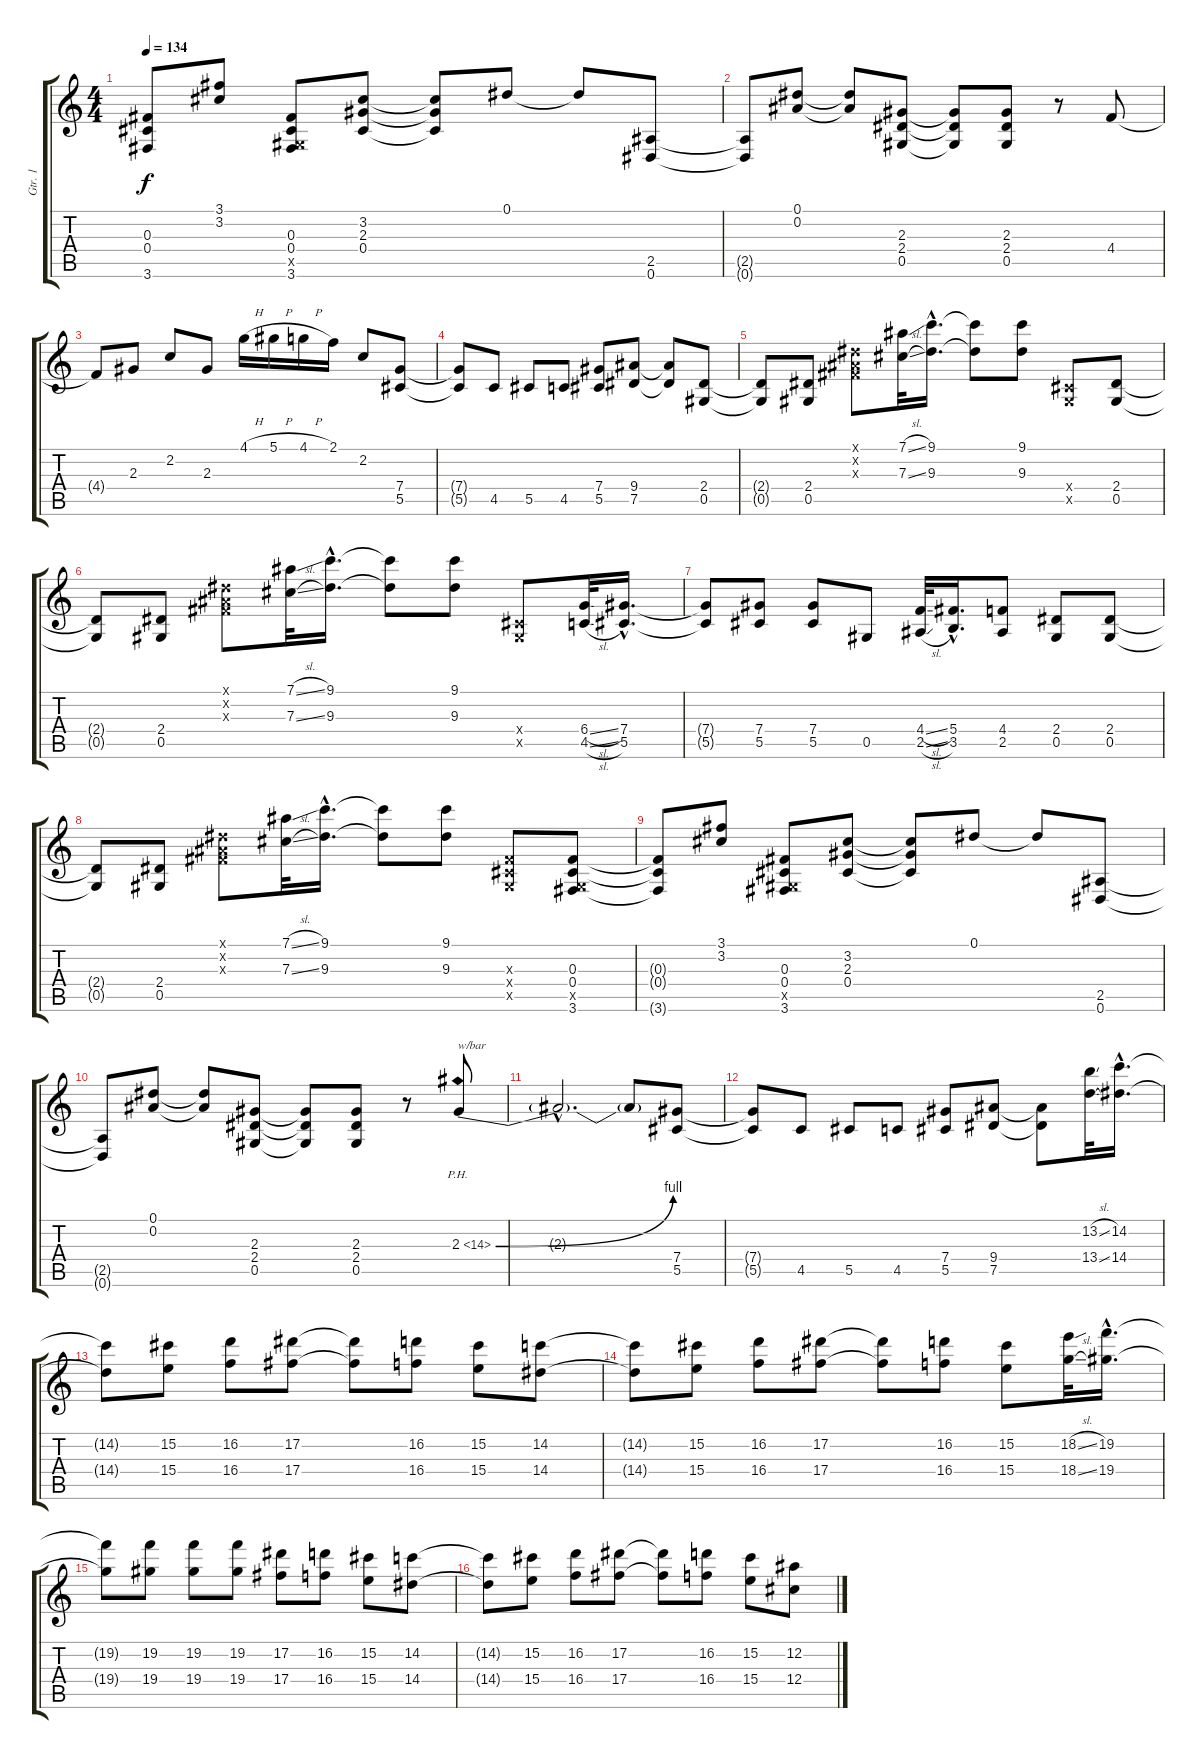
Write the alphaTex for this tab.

\track ("Gtr. 1" "Gtr. 1") {instrument distortionguitar}
\staff {score tabs}
\tuning (Eb4 Bb3 Gb3 Db3 Ab2 Eb2) {hide}
\ts (4 4)
\tempo 134
\clef g2
\ks c
(0.3{t} 0.4{t} 3.6{t}).8{dy f} (3.1 3.2).8 (0.3 0.4 0.5{x} 3.6).8 (3.2 2.3 0.4).8 (3.2{t} 2.3{t} 0.4{t}).8 0.1.8 0.1{t}.8 (2.5 0.6).8 |
(2.5{t} 0.6{t}).8 (0.1 0.2).8 (0.1{t} 0.2{t}).8 (2.3 2.4 0.5).8 (2.3{t} 2.4{t} 0.5{t}).8 (2.3 2.4 0.5).8 r.8 4.4.8 |
4.4{t}.8 2.3.8 2.2.8 2.3.8 4.1{h}.16 5.1{h}.16 4.1{h}.16 2.1.16 2.2.8 (7.4 5.5).8 |
(7.4{t} 5.5{t}).8 4.5.8 5.5.8 4.5.8 (7.4 5.5).8 (9.4 7.5).8 (9.4{t} 7.5{t}).8 (2.4 0.5).8 |
(2.4{t} 0.5{t}).8 (2.4 0.5).8 (0.1{x} 0.2{x} 0.3{x}).8 (7.1{sl} 7.3{sl}).32 (9.1{hac} 9.3{hac}).16{d} (9.1{t} 9.3{t}).8 (9.1 9.3).8 (0.4{x} 0.5{x}).8 (2.4 0.5).8 |
(2.4{t} 0.5{t}).8 (2.4 0.5).8 (0.1{x} 0.2{x} 0.3{x}).8 (7.1{sl} 7.3{sl}).32 (9.1{hac} 9.3{hac}).16{d} (9.1{t} 9.3{t}).8 (9.1 9.3).8 (0.4{x} 0.5{x}).8 (6.4{sl} 4.5{sl}).32 (7.4{hac} 5.5{hac}).16{d} |
(7.4{t} 5.5{t}).8 (7.4 5.5).8 (7.4 5.5).8 0.5.8 (4.4{sl} 2.5{sl}).32 (5.4{hac} 3.5{hac}).16{d} (4.4 2.5).8 (2.4 0.5).8 (2.4 0.5).8 |
(2.4{t} 0.5{t}).8 (2.4 0.5).8 (0.1{x} 0.2{x} 0.3{x}).8 (7.1{sl} 7.3{sl}).32 (9.1{hac} 9.3{hac}).16{d} (9.1{t} 9.3{t}).8 (9.1 9.3).8 (0.3{x} 0.4{x} 0.5{x}).8 (0.3 0.4 0.5{x} 3.6).8 |
(0.3{t} 0.4{t} 3.6{t}).8 (3.1 3.2).8 (0.3 0.4 0.5{x} 3.6).8 (3.2 2.3 0.4).8 (3.2{t} 2.3{t} 0.4{t}).8 0.1.8 0.1{t}.8 (2.5 0.6).8 |
(2.5{t} 0.6{t}).8 (0.1 0.2).8 (0.1{t} 0.2{t}).8 (2.3 2.4 0.5).8 (2.3{t} 2.4{t} 0.5{t}).8 (2.3 2.4 0.5).8 r.8 2.3{be (bend 0 0 60 4) ph 12}.8{txt "w/bar"} |
2.3{hac t}.2{d} 2.3{t}.8 (7.4 5.5).8 |
(7.4{t} 5.5{t}).8 4.5.8 5.5.8 4.5.8 (7.4 5.5).8 (9.4 7.5).8 (9.4{t} 7.5{t}).8 (13.2{sl} 13.4{sl}).32 (14.2{hac} 14.4{hac}).16{d} |
(14.2{t} 14.4{t}).8 (15.2 15.4).8 (16.2 16.4).8 (17.2 17.4).8 (17.2{t} 17.4{t}).8 (16.2 16.4).8 (15.2 15.4).8 (14.2 14.4).8 |
(14.2{t} 14.4{t}).8 (15.2 15.4).8 (16.2 16.4).8 (17.2 17.4).8 (17.2{t} 17.4{t}).8 (16.2 16.4).8 (15.2 15.4).8 (18.2{sl} 18.4{sl}).32 (19.2{hac} 19.4{hac}).16{d} |
(19.2{t} 19.4{t}).8 (19.2 19.4).8 (19.2 19.4).8 (19.2 19.4).8 (17.2 17.4).8 (16.2 16.4).8 (15.2 15.4).8 (14.2 14.4).8 |
(14.2{t} 14.4{t}).8 (15.2 15.4).8 (16.2 16.4).8 (17.2 17.4).8 (17.2{t} 17.4{t}).8 (16.2 16.4).8 (15.2 15.4).8 (12.2 12.4).8
